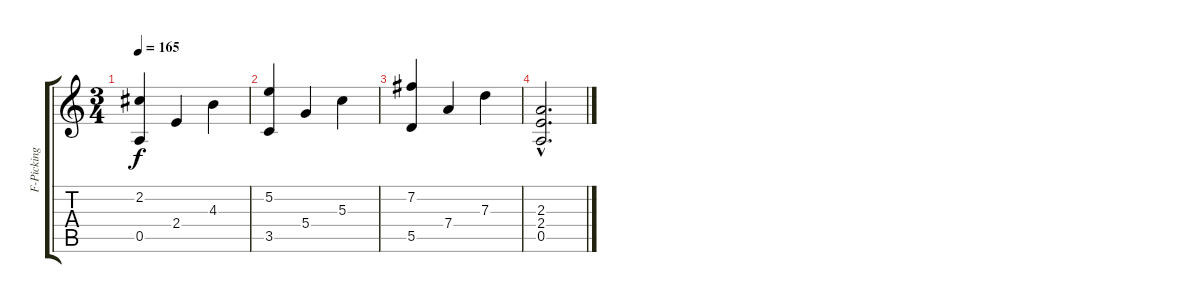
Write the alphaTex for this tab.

\track ("F-Picking" "F-Picking") {instrument acousticguitarsteel}
\staff {score tabs}
\tuning (E4 B3 G3 D3 A2 D2) {hide}
\ts (3 4)
\tempo 165
\clef g2
\ks c
(2.2 0.5).4{dy f} 2.4.4 4.3.4 |
(5.2 3.5).4 5.4.4 5.3.4 |
(7.2 5.5).4 7.4.4 7.3.4 |
(2.3{hac} 2.4{hac} 0.5{hac}).2{d}
